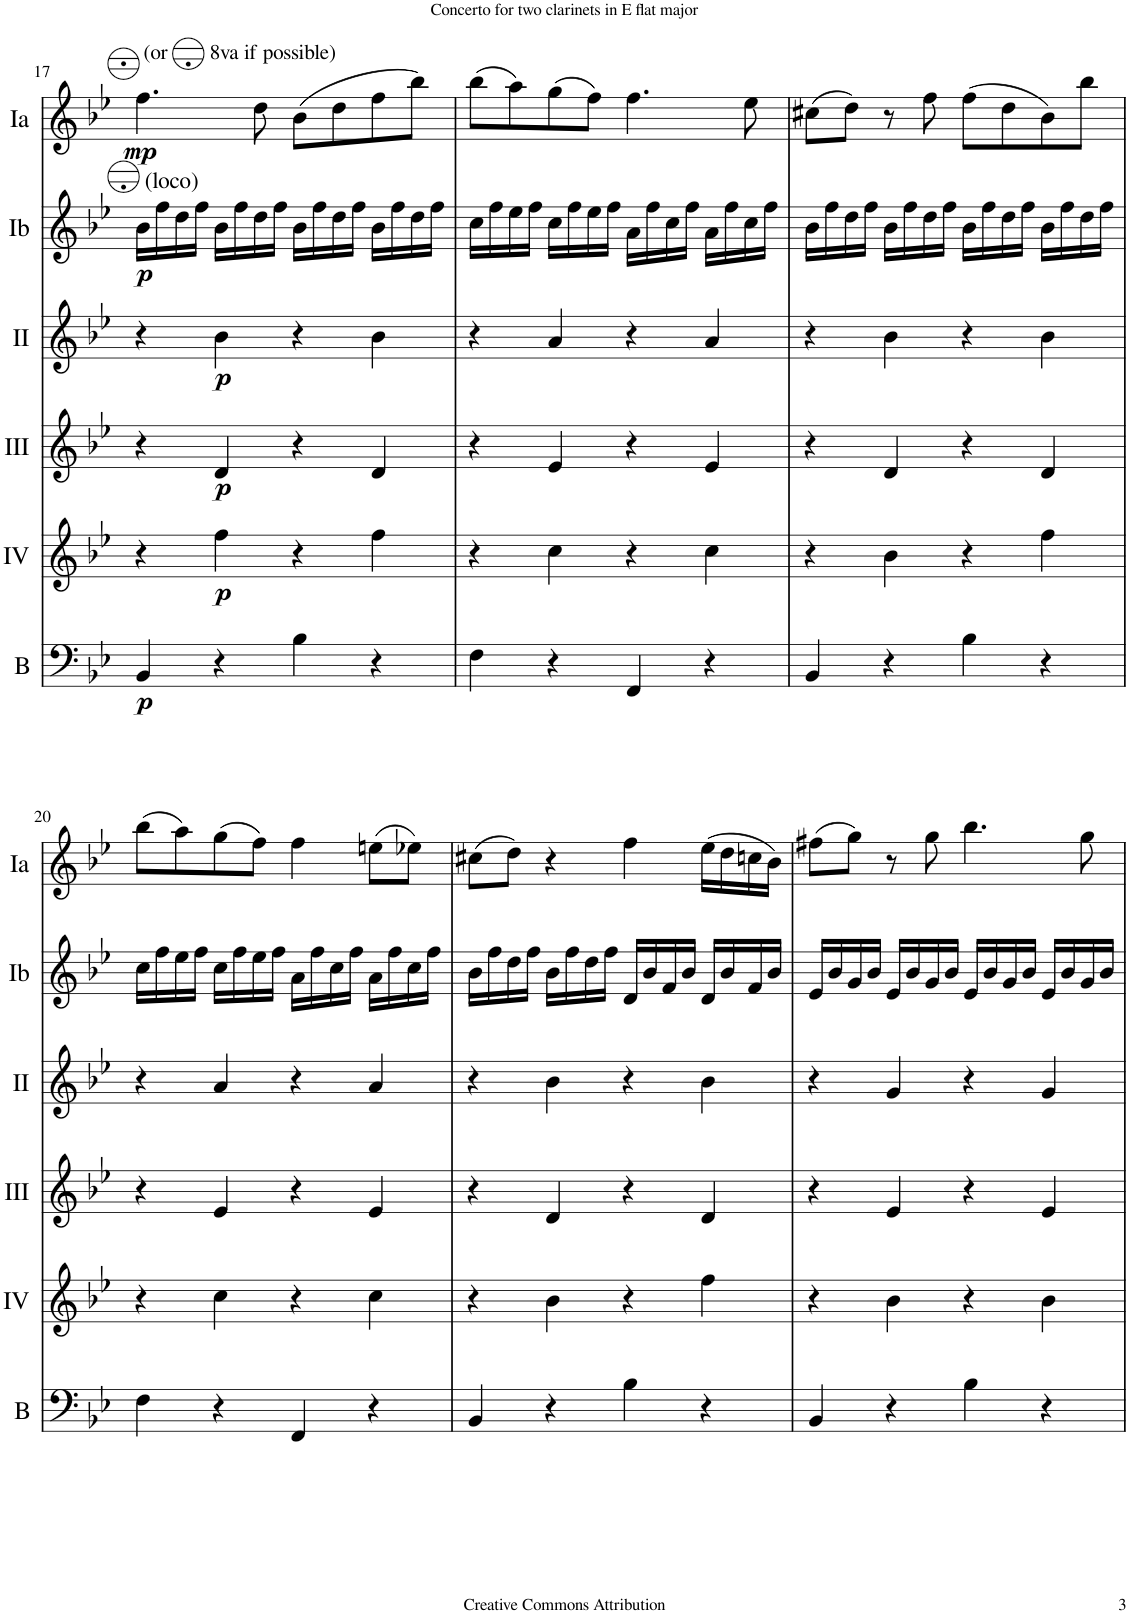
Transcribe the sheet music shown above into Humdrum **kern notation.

**kern	**dynam	**kern	**dynam	**kern	**dynam	**kern	**dynam	**kern	**dynam	**kern	**dynam
*part6	*part6	*part5	*part5	*part4	*part4	*part3	*part3	*part2	*part2	*part1	*part1
*staff6	*staff6	*staff5	*staff5	*staff4	*staff4	*staff3	*staff3	*staff2	*staff2	*staff1	*staff1
*I"Bass	*	*I"Acc. 4	*	*I"Acc. 3	*	*I"Acc. 2	*	*I"Acc. 1b	*	*I"Acc. 1a	*
*I'B	*	*	*	*	*	*	*	*	*	*	*
!!LO:PB:g=z
*clefF4	*	*clefG2	*	*clefG2	*	*clefG2	*	*clefG2	*	*clefG2	*
*Trd7c12	*	*Trd7c12	*	*	*	*	*	*	*	*	*
*k[b-e-]	*	*k[b-e-]	*	*k[b-e-]	*	*k[b-e-]	*	*k[b-e-]	*	*k[b-e-]	*
*M4/4	*	*M4/4	*	*M4/4	*	*M4/4	*	*M4/4	*	*M4/4	*
=17	=17	=17	=17	=17	=17	=17	=17	=17	=17	=17	=17
!	!	!	!	!	!	!	!	!	!	!LO:TX:a:t=(or        8va if possible)	!
!	!	!	!	!	!	!	!	!LO:TX:a:t=(loco)	!	!	!
!	!LO:DY:b	!	!	!	!	!	!	!	!LO:DY:b	!	!LO:DY:b
4BB-/	p	4r	.	4r	.	4r	.	16B-\LL	p	4.ff\	mp
.	.	.	.	.	.	.	.	16f\	.	.	.
.	.	.	.	.	.	.	.	16d\	.	.	.
.	.	.	.	.	.	.	.	16f\JJ	.	.	.
!	!	!	!LO:DY:b	!	!LO:DY:b	!	!LO:DY:b	!	!	!	!
4r	.	4ff\	p	4d/	p	4b-\	p	16B-\LL	.	.	.
.	.	.	.	.	.	.	.	16f\	.	.	.
.	.	.	.	.	.	.	.	16d\	.	8dd\	.
.	.	.	.	.	.	.	.	16f\JJ	.	.	.
4B-\	.	4r	.	4r	.	4r	.	16B-\LL	.	(8b-\L	.
.	.	.	.	.	.	.	.	16f\	.	.	.
.	.	.	.	.	.	.	.	16d\	.	8dd\	.
.	.	.	.	.	.	.	.	16f\JJ	.	.	.
4r	.	4ff\	.	4d/	.	4b-\	.	16B-\LL	.	8ff\	.
.	.	.	.	.	.	.	.	16f\	.	.	.
.	.	.	.	.	.	.	.	16d\	.	8bb-\J)	.
.	.	.	.	.	.	.	.	16f\JJ	.	.	.
=18	=18	=18	=18	=18	=18	=18	=18	=18	=18	=18	=18
4F\	.	4r	.	4r	.	4r	.	16c\LL	.	(8bb-\L	.
.	.	.	.	.	.	.	.	16f\	.	.	.
.	.	.	.	.	.	.	.	16e-\	.	8aa\)	.
.	.	.	.	.	.	.	.	16f\JJ	.	.	.
4r	.	4cc\	.	4e-/	.	4a/	.	16c\LL	.	(8gg\	.
.	.	.	.	.	.	.	.	16f\	.	.	.
.	.	.	.	.	.	.	.	16e-\	.	8ff\J)	.
.	.	.	.	.	.	.	.	16f\JJ	.	.	.
4FF/	.	4r	.	4r	.	4r	.	16A\LL	.	4.ff\	.
.	.	.	.	.	.	.	.	16f\	.	.	.
.	.	.	.	.	.	.	.	16c\	.	.	.
.	.	.	.	.	.	.	.	16f\JJ	.	.	.
4r	.	4cc\	.	4e-/	.	4a/	.	16A\LL	.	.	.
.	.	.	.	.	.	.	.	16f\	.	.	.
.	.	.	.	.	.	.	.	16c\	.	8ee-\	.
.	.	.	.	.	.	.	.	16f\JJ	.	.	.
=19	=19	=19	=19	=19	=19	=19	=19	=19	=19	=19	=19
4BB-/	.	4r	.	4r	.	4r	.	16B-\LL	.	(8cc#X\L	.
.	.	.	.	.	.	.	.	16f\	.	.	.
.	.	.	.	.	.	.	.	16d\	.	8dd\J)	.
.	.	.	.	.	.	.	.	16f\JJ	.	.	.
4r	.	4b-\	.	4d/	.	4b-\	.	16B-\LL	.	8r	.
.	.	.	.	.	.	.	.	16f\	.	.	.
.	.	.	.	.	.	.	.	16d\	.	8ff\	.
.	.	.	.	.	.	.	.	16f\JJ	.	.	.
4B-\	.	4r	.	4r	.	4r	.	16B-\LL	.	(8ff\L	.
.	.	.	.	.	.	.	.	16f\	.	.	.
.	.	.	.	.	.	.	.	16d\	.	8dd\	.
.	.	.	.	.	.	.	.	16f\JJ	.	.	.
4r	.	4ff\	.	4d/	.	4b-\	.	16B-\LL	.	8b-\)	.
.	.	.	.	.	.	.	.	16f\	.	.	.
.	.	.	.	.	.	.	.	16d\	.	8bb-\J	.
.	.	.	.	.	.	.	.	16f\JJ	.	.	.
!!LO:LB:g=z
=20	=20	=20	=20	=20	=20	=20	=20	=20	=20	=20	=20
4F\	.	4r	.	4r	.	4r	.	16c\LL	.	(8bb-\L	.
.	.	.	.	.	.	.	.	16f\	.	.	.
.	.	.	.	.	.	.	.	16e-\	.	8aa\)	.
.	.	.	.	.	.	.	.	16f\JJ	.	.	.
4r	.	4cc\	.	4e-/	.	4a/	.	16c\LL	.	(8gg\	.
.	.	.	.	.	.	.	.	16f\	.	.	.
.	.	.	.	.	.	.	.	16e-\	.	8ff\J)	.
.	.	.	.	.	.	.	.	16f\JJ	.	.	.
4FF/	.	4r	.	4r	.	4r	.	16A\LL	.	4ff\	.
.	.	.	.	.	.	.	.	16f\	.	.	.
.	.	.	.	.	.	.	.	16c\	.	.	.
.	.	.	.	.	.	.	.	16f\JJ	.	.	.
4r	.	4cc\	.	4e-/	.	4a/	.	16A\LL	.	(8een\L	.
.	.	.	.	.	.	.	.	16f\	.	.	.
.	.	.	.	.	.	.	.	16c\	.	8ee-X\J)	.
.	.	.	.	.	.	.	.	16f\JJ	.	.	.
=21	=21	=21	=21	=21	=21	=21	=21	=21	=21	=21	=21
4BB-/	.	4r	.	4r	.	4r	.	16B-\LL	.	(8cc#X\L	.
.	.	.	.	.	.	.	.	16f\	.	.	.
.	.	.	.	.	.	.	.	16d\	.	8dd\J)	.
.	.	.	.	.	.	.	.	16f\JJ	.	.	.
4r	.	4b-\	.	4d/	.	4b-\	.	16B-\LL	.	4r	.
.	.	.	.	.	.	.	.	16f\	.	.	.
.	.	.	.	.	.	.	.	16d\	.	.	.
.	.	.	.	.	.	.	.	16f\JJ	.	.	.
4B-\	.	4r	.	4r	.	4r	.	16D/LL	.	4ff\	.
.	.	.	.	.	.	.	.	16B-/	.	.	.
.	.	.	.	.	.	.	.	16F/	.	.	.
.	.	.	.	.	.	.	.	16B-/JJ	.	.	.
4r	.	4ff\	.	4d/	.	4b-\	.	16D/LL	.	(16ee-\LL	.
.	.	.	.	.	.	.	.	16B-/	.	16dd\	.
.	.	.	.	.	.	.	.	16F/	.	16ccn\	.
.	.	.	.	.	.	.	.	16B-/JJ	.	16b-\JJ)	.
=22	=22	=22	=22	=22	=22	=22	=22	=22	=22	=22	=22
4BB-/	.	4r	.	4r	.	4r	.	16E-/LL	.	(8ff#X\L	.
.	.	.	.	.	.	.	.	16B-/	.	.	.
.	.	.	.	.	.	.	.	16G/	.	8gg\J)	.
.	.	.	.	.	.	.	.	16B-/JJ	.	.	.
4r	.	4b-\	.	4e-/	.	4g/	.	16E-/LL	.	8r	.
.	.	.	.	.	.	.	.	16B-/	.	.	.
.	.	.	.	.	.	.	.	16G/	.	8gg\	.
.	.	.	.	.	.	.	.	16B-/JJ	.	.	.
4B-\	.	4r	.	4r	.	4r	.	16E-/LL	.	4.bb-\	.
.	.	.	.	.	.	.	.	16B-/	.	.	.
.	.	.	.	.	.	.	.	16G/	.	.	.
.	.	.	.	.	.	.	.	16B-/JJ	.	.	.
4r	.	4b-\	.	4e-/	.	4g/	.	16E-/LL	.	.	.
.	.	.	.	.	.	.	.	16B-/	.	.	.
.	.	.	.	.	.	.	.	16G/	.	8gg\	.
.	.	.	.	.	.	.	.	16B-/JJ	.	.	.
=	=	=	=	=	=	=	=	=	=	=	=
*-	*-	*-	*-	*-	*-	*-	*-	*-	*-	*-	*-
